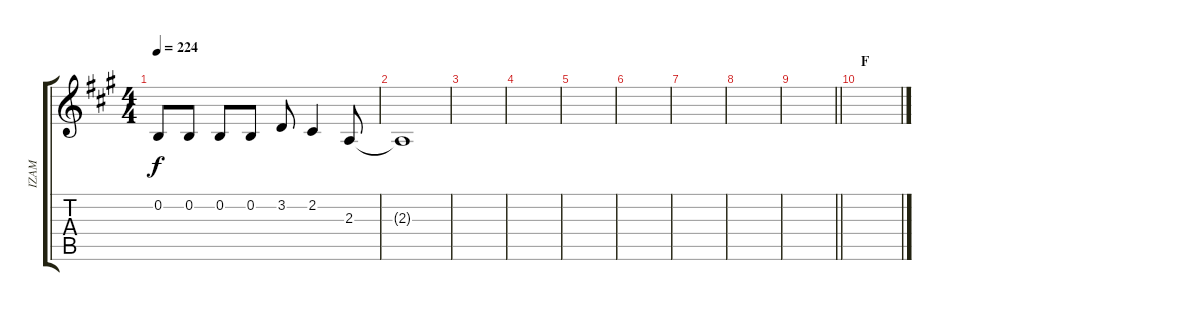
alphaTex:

\track ("IZAM" "IZAM") {instrument oboe}
\staff {score tabs}
\tuning (E4 B3 G3 D3 A2 E2) {hide}
\ts (4 4)
\tempo 224
\clef g2
\ks a
0.2.8{dy f} 0.2.8 0.2.8 0.2.8 3.2.8 2.2.4 2.3.8 |
2.3{t}.1 |
|
|
|
|
|
|
\barLineRight lightlight
|
\section ("" "F  ")
